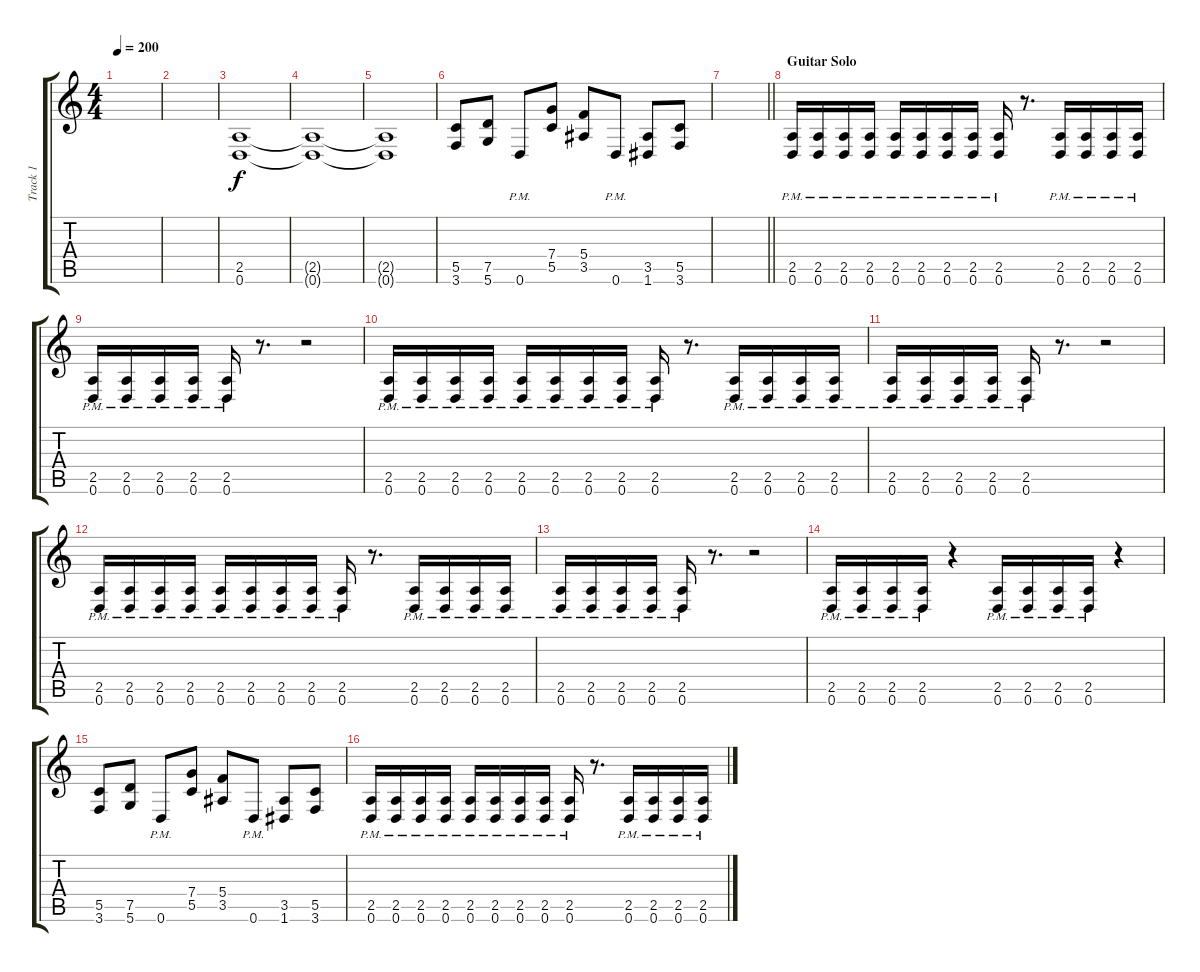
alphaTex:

\track ("Track 1" "Track 1") {instrument distortionguitar}
\staff {score tabs}
\tuning (D4 A3 F3 C3 G2 D2) {hide}
\ts (4 4)
\tempo 200
\clef g2
\ks c
|
|
(2.5 0.6).1 |
(2.5{t} 0.6{t}).1 |
(2.5{t} 0.6{t}).1 |
(5.5 3.6).8 (7.5 5.6).8 0.6{pm}.8 (7.4 5.5).8 (5.4 3.5).8 0.6{pm}.8 (3.5 1.6).8 (5.5 3.6).8 |
\barLineRight lightlight
|
\section ("" "Guitar Solo")
(2.5{pm} 0.6{pm}).16 (2.5{pm} 0.6{pm}).16 (2.5{pm} 0.6{pm}).16 (2.5{pm} 0.6{pm}).16 (2.5{pm} 0.6{pm}).16 (2.5{pm} 0.6{pm}).16 (2.5{pm} 0.6{pm}).16 (2.5{pm} 0.6{pm}).16 (2.5{pm} 0.6{pm}).16 r.8{d} (2.5{pm} 0.6{pm}).16 (2.5{pm} 0.6{pm}).16 (2.5{pm} 0.6{pm}).16 (2.5{pm} 0.6{pm}).16 |
(2.5{pm} 0.6{pm}).16 (2.5{pm} 0.6{pm}).16 (2.5{pm} 0.6{pm}).16 (2.5{pm} 0.6{pm}).16 (2.5{pm} 0.6{pm}).16 r.8{d} r.2 |
(2.5{pm} 0.6{pm}).16 (2.5{pm} 0.6{pm}).16 (2.5{pm} 0.6{pm}).16 (2.5{pm} 0.6{pm}).16 (2.5{pm} 0.6{pm}).16 (2.5{pm} 0.6{pm}).16 (2.5{pm} 0.6{pm}).16 (2.5{pm} 0.6{pm}).16 (2.5{pm} 0.6{pm}).16 r.8{d} (2.5{pm} 0.6{pm}).16 (2.5{pm} 0.6{pm}).16 (2.5{pm} 0.6{pm}).16 (2.5{pm} 0.6{pm}).16 |
(2.5{pm} 0.6{pm}).16 (2.5{pm} 0.6{pm}).16 (2.5{pm} 0.6{pm}).16 (2.5{pm} 0.6{pm}).16 (2.5{pm} 0.6{pm}).16 r.8{d} r.2 |
(2.5{pm} 0.6{pm}).16 (2.5{pm} 0.6{pm}).16 (2.5{pm} 0.6{pm}).16 (2.5{pm} 0.6{pm}).16 (2.5{pm} 0.6{pm}).16 (2.5{pm} 0.6{pm}).16 (2.5{pm} 0.6{pm}).16 (2.5{pm} 0.6{pm}).16 (2.5{pm} 0.6{pm}).16 r.8{d} (2.5{pm} 0.6{pm}).16 (2.5{pm} 0.6{pm}).16 (2.5{pm} 0.6{pm}).16 (2.5{pm} 0.6{pm}).16 |
(2.5{pm} 0.6{pm}).16 (2.5{pm} 0.6{pm}).16 (2.5{pm} 0.6{pm}).16 (2.5{pm} 0.6{pm}).16 (2.5{pm} 0.6{pm}).16 r.8{d} r.2 |
(2.5{pm} 0.6{pm}).16 (2.5{pm} 0.6{pm}).16 (2.5{pm} 0.6{pm}).16 (2.5{pm} 0.6{pm}).16 r.4 (2.5{pm} 0.6{pm}).16 (2.5{pm} 0.6{pm}).16 (2.5{pm} 0.6{pm}).16 (2.5{pm} 0.6{pm}).16 r.4 |
(5.5 3.6).8 (7.5 5.6).8 0.6{pm}.8 (7.4 5.5).8 (5.4 3.5).8 0.6{pm}.8 (3.5 1.6).8 (5.5 3.6).8 |
(2.5{pm} 0.6{pm}).16 (2.5{pm} 0.6{pm}).16 (2.5{pm} 0.6{pm}).16 (2.5{pm} 0.6{pm}).16 (2.5{pm} 0.6{pm}).16 (2.5{pm} 0.6{pm}).16 (2.5{pm} 0.6{pm}).16 (2.5{pm} 0.6{pm}).16 (2.5{pm} 0.6{pm}).16 r.8{d} (2.5{pm} 0.6{pm}).16 (2.5{pm} 0.6{pm}).16 (2.5{pm} 0.6{pm}).16 (2.5{pm} 0.6{pm}).16
